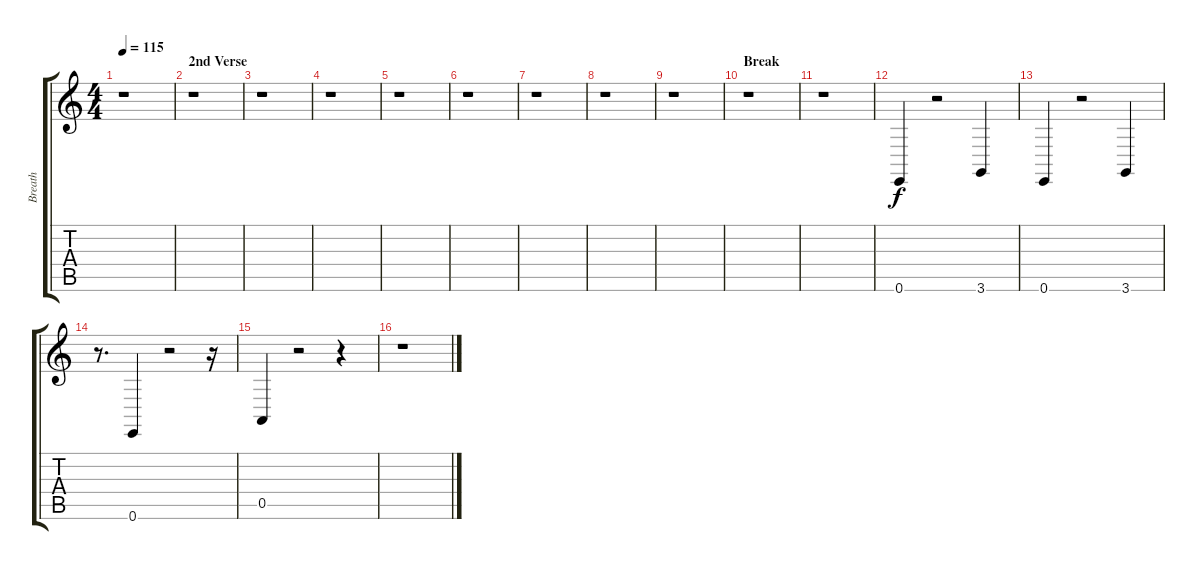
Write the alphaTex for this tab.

\track ("Breath" "Breath") {instrument seashore}
\staff {score tabs}
\tuning (E4 B3 G3 D3 A2 E2) {hide}
\ts (4 4)
\tempo 115
\clef g2
\ks c
r.1{dy f} |
\section ("" "2nd Verse")
r.1 |
r.1 |
r.1 |
r.1 |
r.1 |
r.1 |
r.1 |
r.1 |
\section ("" "Break")
r.1 |
r.1 |
0.6.4 r.2 3.6.4 |
0.6.4 r.2 3.6.4 |
r.8{d} 0.6.4 r.2 r.16 |
0.5.4 r.2 r.4 |
r.1
